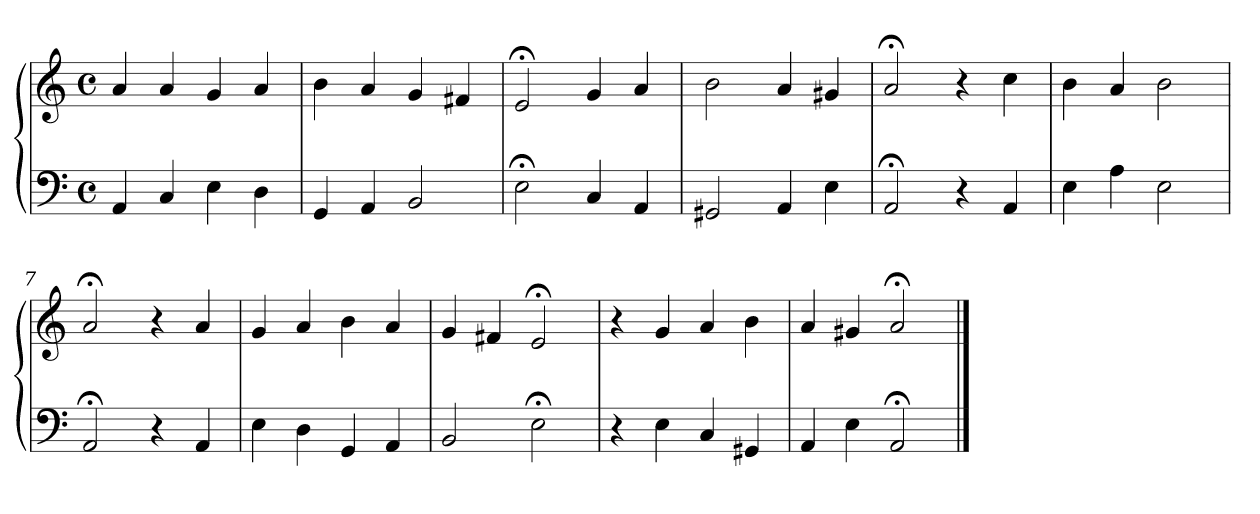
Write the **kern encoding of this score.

**kern	**kern
*part1	*part1
*staff2	*staff1
*clefF4	*clefG2
*M4/4	*M4/4
*met(c)	*met(c)
=1	=1
4AA	4a
4C	4a
4E	4g
4D	4a
=2	=2
4GG	4b
4AA	4a
2BB	4g
.	4f#X
=3	=3
2E;<	2e;<
4C	4g
4AA	4a
=4	=4
2GG#X	2b
4AA	4a
4E	4g#X
=5	=5
2AA;<	2a;<
4r	4r
4AA	4cc
=6	=6
4E	4b
4A	4a
2E	2b
=7	=7
2AA;<	2a;<
4r	4r
4AA	4a
=8	=8
4E	4g
4D	4a
4GG	4b
4AA	4a
!!LO:LB:g=z
=9	=9
2BB	4g
.	4f#X
2E;<	2e;<
=10	=10
4r	4r
4E	4g
4C	4a
4GG#X	4b
=11	=11
4AA	4a
4E	4g#X
2AA;<	2a;<
==	==
*-	*-
